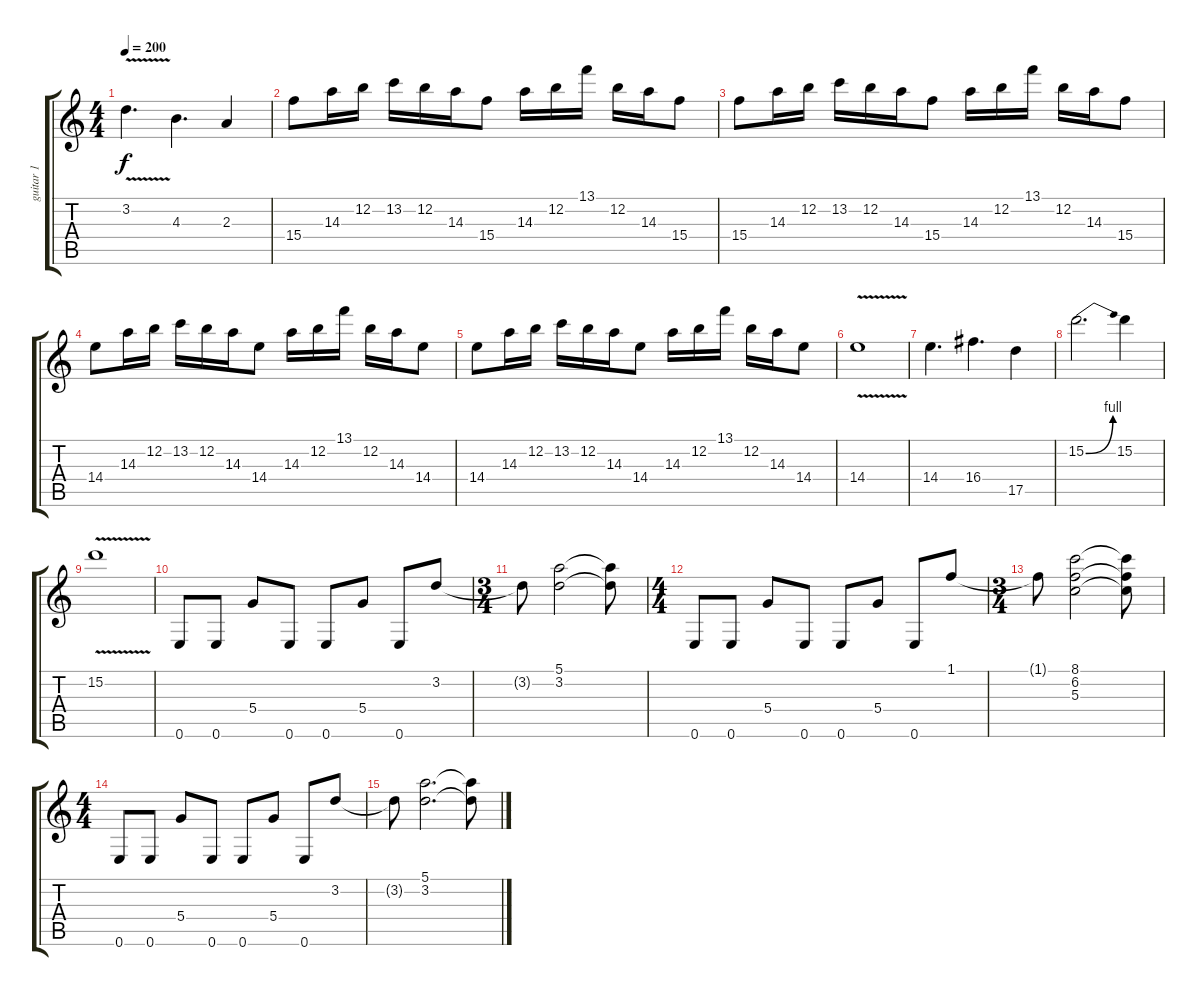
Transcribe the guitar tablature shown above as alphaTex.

\track ("guitar 1" "guitar 1") {instrument overdrivenguitar}
\staff {score tabs}
\tuning (E4 B3 G3 D3 A2 E2) {hide}
\ts (4 4)
\tempo 200
\clef g2
\ks c
3.2{v}.4{d dy f} 4.3.4{d} 2.3.4 |
15.4.8 14.3.16 12.2.16 13.2.16 12.2.16 14.3.16 15.4.8 14.3.16 12.2.16 13.1.16 12.2.16 14.3.16 15.4.8 |
15.4.8 14.3.16 12.2.16 13.2.16 12.2.16 14.3.16 15.4.8 14.3.16 12.2.16 13.1.16 12.2.16 14.3.16 15.4.8 |
14.4.8 14.3.16 12.2.16 13.2.16 12.2.16 14.3.16 14.4.8 14.3.16 12.2.16 13.1.16 12.2.16 14.3.16 14.4.8 |
14.4.8 14.3.16 12.2.16 13.2.16 12.2.16 14.3.16 14.4.8 14.3.16 12.2.16 13.1.16 12.2.16 14.3.16 14.4.8 |
14.4{v}.1 |
14.4.4{d} 16.4.4{d} 17.5.4 |
15.2{be (bend 0 0 60 4)}.2{d} 15.2.4 |
15.2{v}.1 |
0.6.8 0.6.8 5.4.8 0.6.8 0.6.8 5.4.8 0.6.8 3.2.8 |
\ts (3 4)
3.2{t}.8 (5.1 3.2).2 (5.1{t} 3.2{t}).8 |
\ts (4 4)
0.6.8 0.6.8 5.4.8 0.6.8 0.6.8 5.4.8 0.6.8 1.1.8 |
\ts (3 4)
1.1{t}.8 (8.1 6.2 5.3).2 (8.1{t} 6.2{t} 5.3{t}).8 |
\ts (4 4)
0.6.8 0.6.8 5.4.8 0.6.8 0.6.8 5.4.8 0.6.8 3.2.8 |
3.2{t}.8 (5.1 3.2).2{d} (5.1{t} 3.2{t}).8
